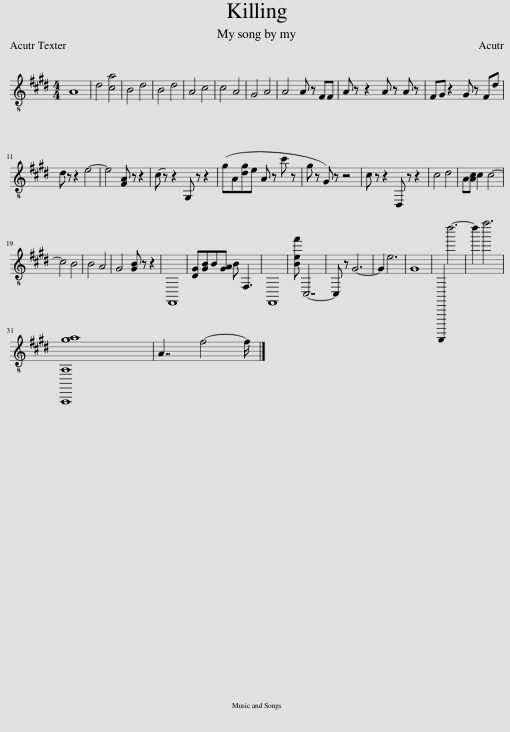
X:1
L:1/8
M:4/4
I:linebreak $
K:E
V:1 treble-8
V:1
 A8 | d4 [ca]4 | B4 d4 | B4 d4 | A4 c4 | %5
 c4 A4 | G4 A4 | A4 A z FF | A z z2 A z A z | FG z2 G z Fd |$ %10
 d z z2 e4- | e4 [FA] z z2 | (c z) z2 G, z z2 | (gA[dg]e A z c' z | g z G) z z4 | %15
 c z z2 D, z z2 | c4 d4 | A[Ac] c2 c4- |$ c4 B4 | B4 A4 | %20
 G4 [GB] z z2 | F,,8 | [DG][GB]B[GA] B F,3 | F,,8 | [Bef'] C,7- | %25
 C, z G6- | G2 e6 | G8 | D,,,,2 d''6- | d''2 f''6 |$ %30
 [A,,,A,ga]8 | A7/2 f4- f/ |] %32
